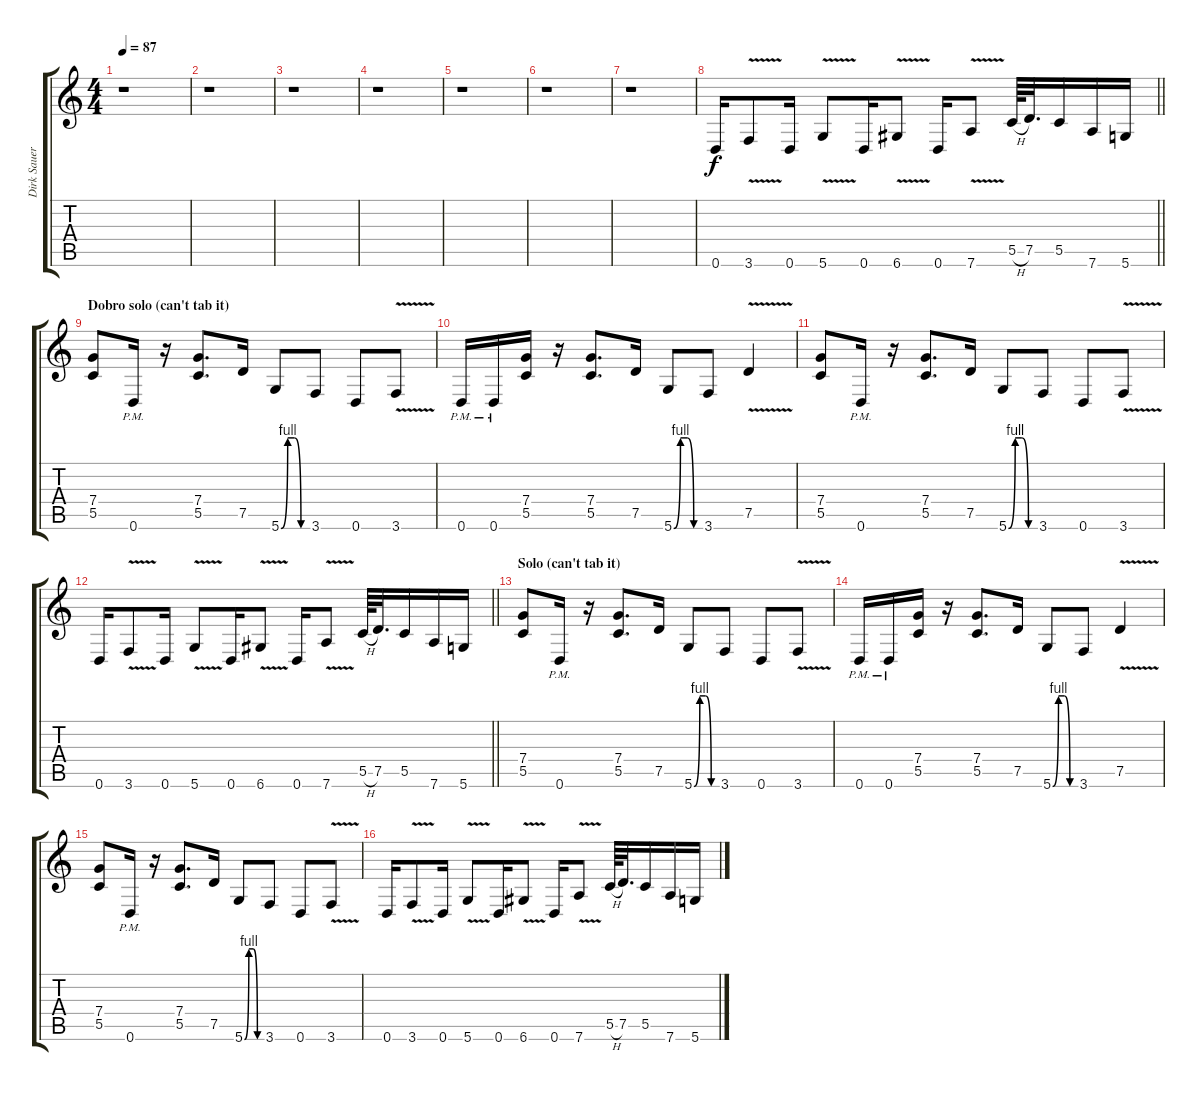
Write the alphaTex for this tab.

\track ("Dirk Sauer - Rhythm guitar" "Dirk Sauer") {instrument overdrivenguitar}
\staff {score tabs}
\tuning (D4 A3 F3 C3 G2 D2) {hide}
\ts (4 4)
\tempo 87
\clef g2
\ks c
r.1{dy f} |
r.1 |
r.1 |
r.1 |
r.1 |
r.1 |
r.1 |
\barLineRight lightlight
0.6.16 3.6{v}.8 0.6.16 5.6{v}.8 0.6.16 6.6{v}.8 0.6.16 7.6{v}.8 5.5{h}.64 7.5.32{d} 5.5.16 7.6.16 5.6.16 |
\section ("" "Dobro solo (can't tab it)")
(7.4 5.5).8 0.6{pm}.16 r.16 (7.4 5.5).8{d} 7.5.16 5.6{be (custom 0 0 15 4 30 4 45 0 60 0)}.8 3.6.8 0.6.8 3.6{v}.8 |
0.6{pm}.16 0.6{pm}.16 (7.4 5.5).16 r.16 (7.4 5.5).8{d} 7.5.16 5.6{be (custom 0 0 15 4 30 4 45 0 60 0)}.8 3.6.8 7.5{v}.4 |
(7.4 5.5).8 0.6{pm}.16 r.16 (7.4 5.5).8{d} 7.5.16 5.6{be (custom 0 0 15 4 30 4 45 0 60 0)}.8 3.6.8 0.6.8 3.6{v}.8 |
\barLineRight lightlight
0.6.16 3.6{v}.8 0.6.16 5.6{v}.8 0.6.16 6.6{v}.8 0.6.16 7.6{v}.8 5.5{h}.64 7.5.32{d} 5.5.16 7.6.16 5.6.16 |
\section ("" "Solo (can't tab it)")
(7.4 5.5).8 0.6{pm}.16 r.16 (7.4 5.5).8{d} 7.5.16 5.6{be (custom 0 0 15 4 30 4 45 0 60 0)}.8 3.6.8 0.6.8 3.6{v}.8 |
0.6{pm}.16 0.6{pm}.16 (7.4 5.5).16 r.16 (7.4 5.5).8{d} 7.5.16 5.6{be (custom 0 0 15 4 30 4 45 0 60 0)}.8 3.6.8 7.5{v}.4 |
(7.4 5.5).8 0.6{pm}.16 r.16 (7.4 5.5).8{d} 7.5.16 5.6{be (custom 0 0 15 4 30 4 45 0 60 0)}.8 3.6.8 0.6.8 3.6{v}.8 |
0.6.16 3.6{v}.8 0.6.16 5.6{v}.8 0.6.16 6.6{v}.8 0.6.16 7.6{v}.8 5.5{h}.64 7.5.32{d} 5.5.16 7.6.16 5.6.16
